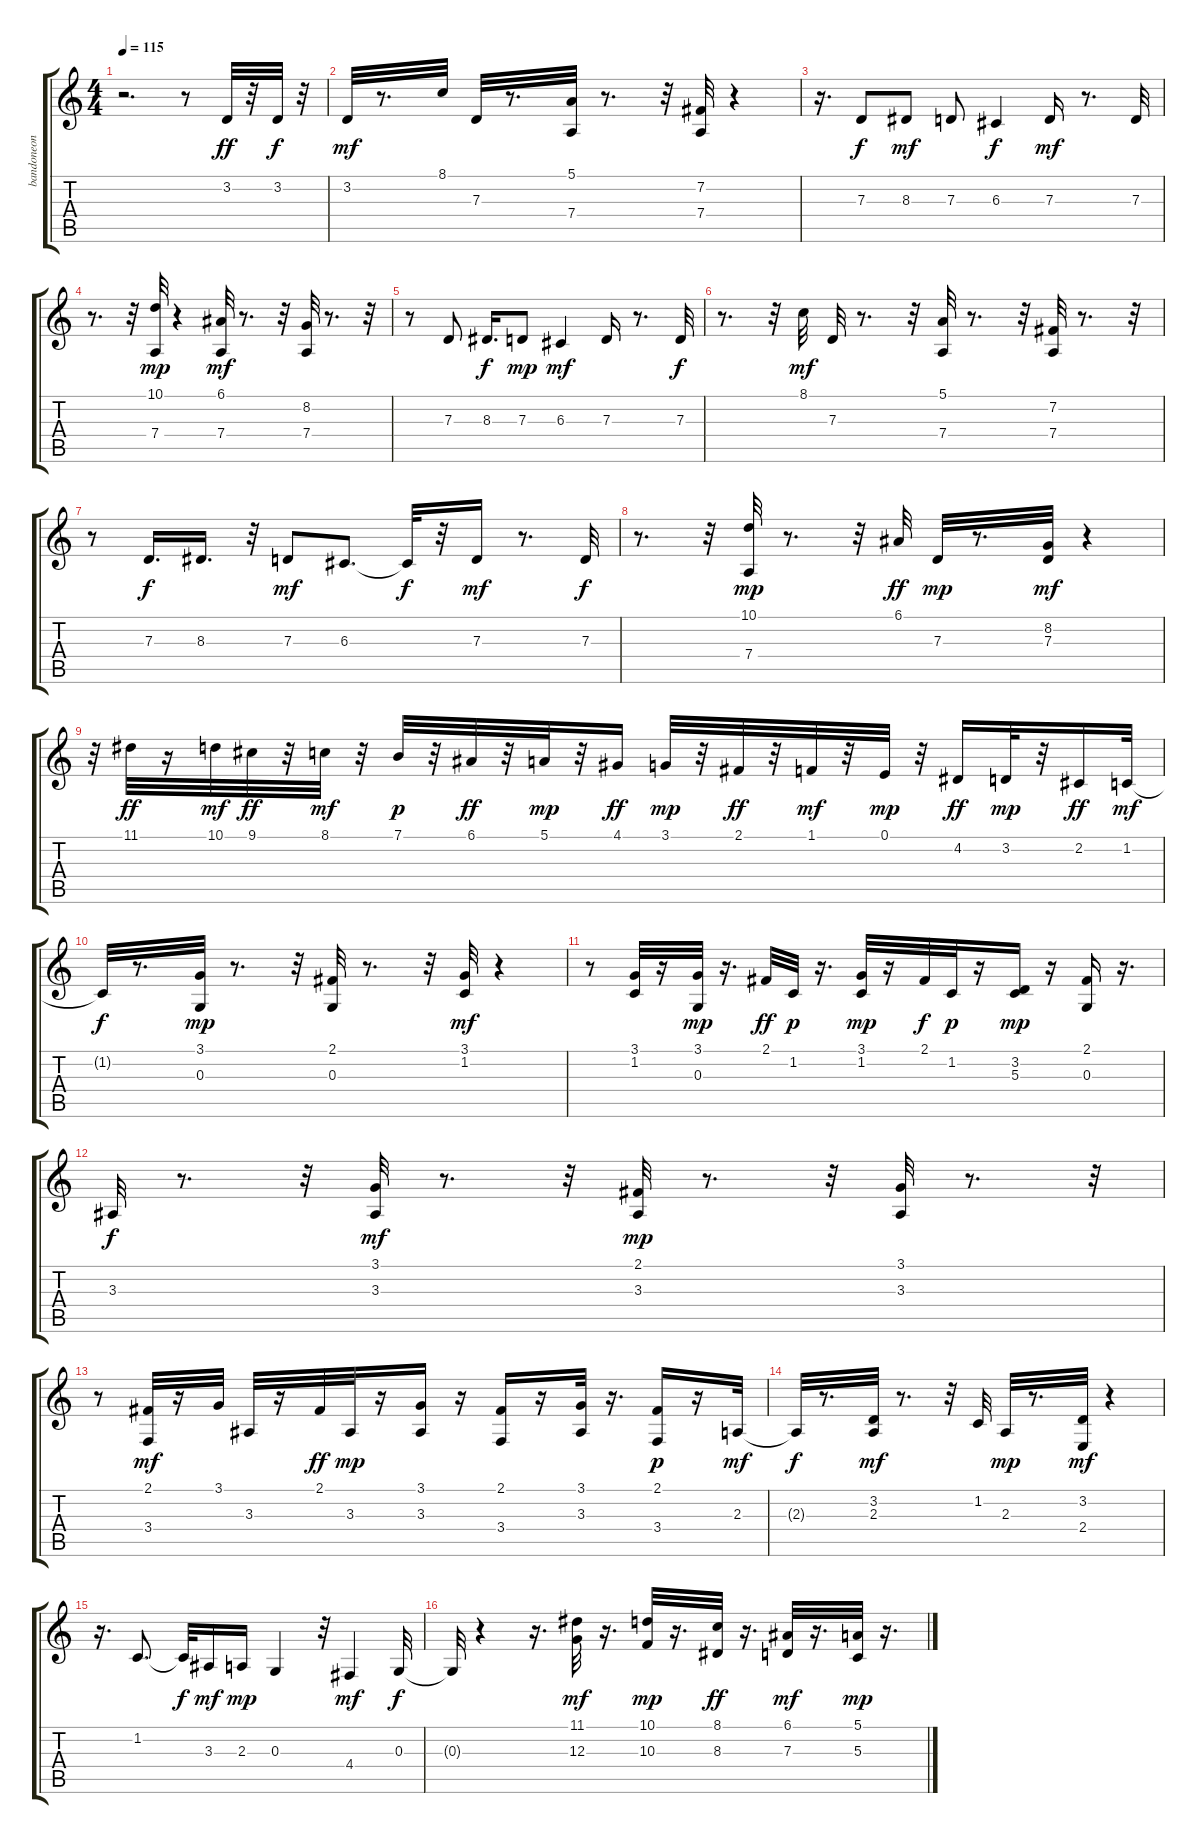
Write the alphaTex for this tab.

\track ("bandoneon" "bandoneon") {instrument accordion}
\staff {score tabs}
\tuning (E4 B3 G3 D3 A2 E2) {hide}
\ts (4 4)
\tempo 115
\clef g2
\ks c
r.2{d dy ff instrument accordion} r.8 3.2.32 r.32 3.2.32{dy f} r.32 |
3.2.32{dy mf} r.8{d} 8.1.32 7.3.32 r.8{d} (5.1 7.4).32 r.8{d} r.32 (7.2 7.4).32 r.4 |
r.16{d} 7.3.8{dy f} 8.3.8{dy mf} 7.3.8 6.3.4{dy f} 7.3.16{dy mf} r.8{d} 7.3.32 |
r.8{d} r.32 (10.1 7.4).32{dy mp} r.4 (6.1 7.4).32{dy mf} r.8{d} r.32 (8.2 7.4).32 r.8{d} r.32 |
r.8 7.3.8 8.3.16{d dy f} 7.3.8{dy mp} 6.3.4{dy mf} 7.3.16 r.8{d} 7.3.32{dy f} |
r.8{d} r.32 8.1.32{dy mf} 7.3.32 r.8{d} r.32 (5.1 7.4).32 r.8{d} r.32 (7.2 7.4).32 r.8{d} r.32 |
r.8 7.3.16{d dy f} 8.3.16{d} r.32 7.3.8{dy mf} 6.3.8{d} 6.3{t}.32{dy f} r.32 7.3.16{dy mf} r.8{d} 7.3.32{dy f} |
r.8{d} r.32 (10.1 7.4).32{dy mp} r.8{d} r.32 6.1.32{dy ff} 7.3.32{dy mp} r.8{d} (8.2 7.3).32{dy mf} r.4 |
r.32 11.1.32{dy ff} r.16 10.1.32{dy mf} 9.1.32{dy ff} r.32 8.1.32{dy mf} r.32 7.1.32{dy p} r.32 6.1.32{dy ff} r.32 5.1.32{dy mp} r.32 4.1.16{dy ff} 3.1.32{dy mp} r.32 2.1.32{dy ff} r.32 1.1.32{dy mf} r.32 0.1.32{dy mp} r.32 4.2.16{dy ff} 3.2.32{dy mp} r.32 2.2.16{dy ff} 1.2.32{dy mf} |
1.2{t}.32{dy f} r.8{d} (3.1 0.3).32{dy mp} r.8{d} r.32 (2.1 0.3).32 r.8{d} r.32 (3.1 1.2).32{dy mf} r.4 |
r.8 (3.1 1.2).32 r.16 (3.1 0.3).32{dy mp} r.16{d} 2.1.32{dy ff} 1.2.32{dy p} r.16{d} (3.1 1.2).32{dy mp} r.16 2.1.32{dy f} 1.2.32{dy p} r.16 (3.2 5.3).16{dy mp} r.16 (2.1 0.3).16 r.16{d} |
3.3.32{dy f} r.8{d} r.32 (3.1 3.3).32{dy mf} r.8{d} r.32 (2.1 3.3).32{dy mp} r.8{d} r.32 (3.1 3.3).32 r.8{d} r.32 |
r.8 (2.1 3.4).32{dy mf} r.16 3.1.32 3.3.32 r.16 2.1.32{dy ff} 3.3.32{dy mp} r.16 (3.1 3.3).16 r.16 (2.1 3.4).16 r.16 (3.1 3.3).32 r.16{d} (2.1 3.4).16{dy p} r.16 2.3.32{dy mf} |
2.3{t}.32{dy f} r.8{d} (3.2 2.3).32{dy mf} r.8{d} r.32 1.2.32 2.3.32{dy mp} r.8{d} (3.2 2.4).32{dy mf} r.4 |
r.16{d} 1.2.8{d} 1.2{t}.32{dy f} 3.3.16{dy mf} 2.3.16{dy mp} 0.3.4 r.32 4.4.4{dy mf} 0.3.32{dy f} |
0.3{t}.32 r.4 r.16{d} (11.1 12.3).32{dy mf} r.16{d} (10.1 10.3).32{dy mp} r.16{d} (8.1 8.3).32{dy ff} r.16{d} (6.1 7.3).32{dy mf} r.16{d} (5.1 5.3).32{dy mp} r.16{d}
